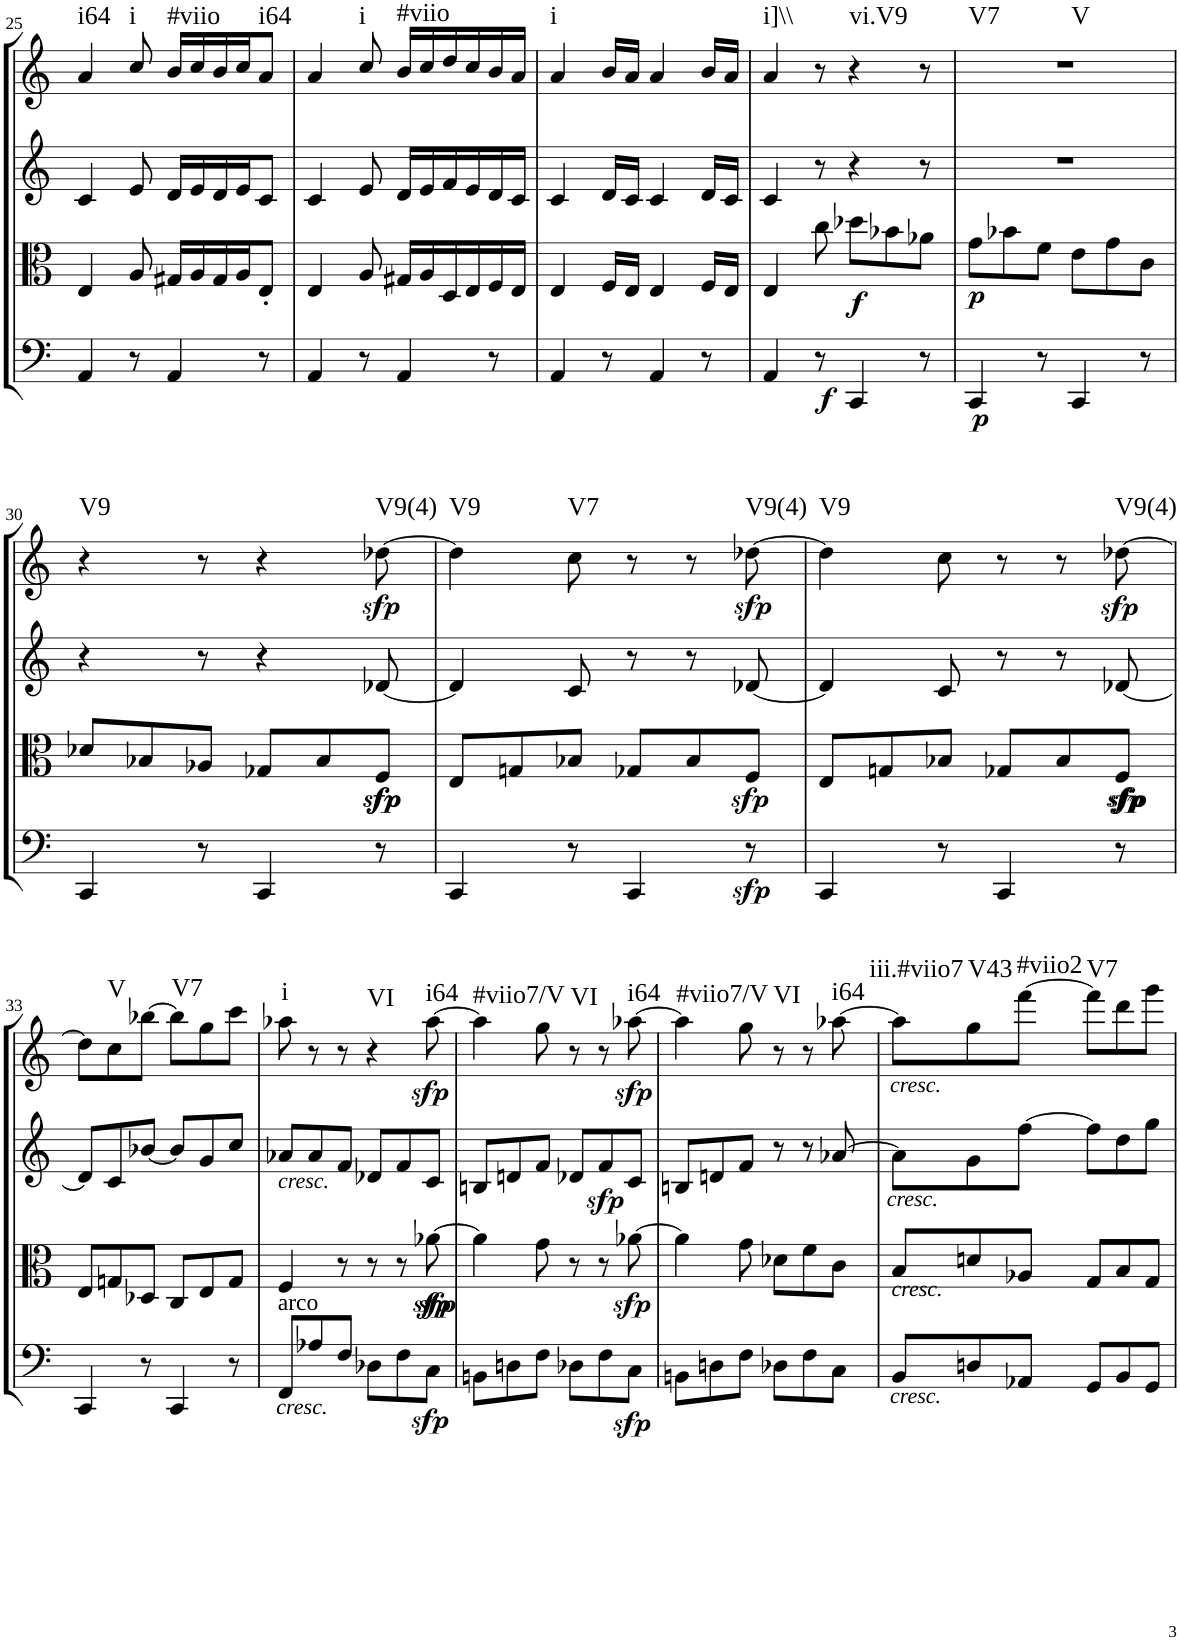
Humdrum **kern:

**kern	**dynam	**kern	**dynam	**kern	**dynam	**kern	**dynam	**harte
*part4	*part4	*part3	*part3	*part2	*part2	*part1	*part1	*part1
*staff4	*staff4	*staff3	*staff3	*staff2	*staff2	*staff1	*staff1	*
*I"Cello	*	*I"Viola	*	*I"2nd Violin	*	*I"1st Violin	*	*
*	*	*I'Vla	*	*I'Vln	*	*I'Vln	*	*
!!LO:PB:g=z
*clefF4	*	*clefC3	*	*clefG2	*	*clefG2	*	*
*k[]	*	*k[]	*	*k[]	*	*k[]	*	*
*M6/8	*	*M6/8	*	*M6/8	*	*M6/8	*	*
=25	=25	=25	=25	=25	=25	=25	=25	=25
!	!	!	!	!	!	!	!	!LO:H:kt=i64
4AA/	.	4E/	.	4c/	.	4a/	.	N
!	!	!	!	!	!	!	!	!LO:H:kt=i
8r	.	8A/	.	8e/	.	8cc/	.	N
!	!	!	!	!	!	!	!	!LO:H:kt=#viio
4AA/	.	16G#X/LL	.	16d/LL	.	16b/LL	.	N
.	.	16A/	.	16e/	.	16cc/	.	.
.	.	16G#/	.	16d/	.	16b/	.	.
.	.	16A/J	.	16e/J	.	16cc/J	.	.
!	!	!	!	!	!	!	!	!LO:H:kt=i64
8r	.	8E'/J	.	8c/J	.	8a/J	.	N
=26	=26	=26	=26	=26	=26	=26	=26	=26
4AA/	.	4E/	.	4c/	.	4a/	.	.
!	!	!	!	!	!	!	!	!LO:H:kt=i
8r	.	8A/	.	8e/	.	8cc/	.	N
!	!	!	!	!	!	!	!	!LO:H:kt=#viio
4AA/	.	16G#X/LL	.	16d/LL	.	16b/LL	.	N
.	.	16A/	.	16e/	.	16cc/	.	.
.	.	16D/	.	16f/	.	16dd/	.	.
.	.	16E/	.	16e/	.	16cc/	.	.
8r	.	16F/	.	16d/	.	16b/	.	.
.	.	16E/JJ	.	16c/JJ	.	16a/JJ	.	.
=27	=27	=27	=27	=27	=27	=27	=27	=27
!	!	!	!	!	!	!	!	!LO:H:kt=i
4AA/	.	4E/	.	4c/	.	4a/	.	N
8r	.	16F/LL	.	16d/LL	.	16b/LL	.	.
.	.	16E/JJ	.	16c/JJ	.	16a/JJ	.	.
4AA/	.	4E/	.	4c/	.	4a/	.	.
8r	.	16F/LL	.	16d/LL	.	16b/LL	.	.
.	.	16E/JJ	.	16c/JJ	.	16a/JJ	.	.
=28	=28	=28	=28	=28	=28	=28	=28	=28
!	!	!	!	!	!	!	!	!LO:H:kt=i]\\
4AA/	.	4E/	.	4c/	.	4a/	.	N
!	!LO:DY:b	!	!	!	!	!	!	!
8r	f	8cc\	.	8r	.	8r	.	.
!	!	!	!LO:DY:b	!	!	!	!	!LO:H:kt=vi.V9
4CC/	.	8dd-X\L	f	4r	.	4r	.	N
.	.	8b-X\	.	.	.	.	.	.
8r	.	8a-X\J	.	8r	.	8r	.	.
=29	=29	=29	=29	=29	=29	=29	=29	=29
!	!LO:DY:b	!	!LO:DY:b	!	!	!	!	!LO:H:n=1:kt=V7
!	!	!	!	!	!	!	!	!LO:H:n=2:kt=V
4CC/	p	8g\L	p	2.r	.	2.r	.	N N
.	.	8b-X\	.	.	.	.	.	.
8r	.	8f\J	.	.	.	.	.	.
4CC/	.	8e\L	.	.	.	.	.	.
.	.	8g\	.	.	.	.	.	.
8r	.	8c\J	.	.	.	.	.	.
!!LO:LB:g=z
=30	=30	=30	=30	=30	=30	=30	=30	=30
!	!	!	!	!	!	!	!	!LO:H:kt=V9
4CC/	.	8d-X/L	.	4r	.	4r	.	N
.	.	8B-X/	.	.	.	.	.	.
8r	.	8A-X/J	.	8r	.	8r	.	.
4CC/	.	8G-X/L	.	4r	.	4r	.	.
.	.	8B-/	.	.	.	.	.	.
!	!	!	!LO:DY:b	!	!	!	!	!
!	!	!	!LO:DY:n=1:b	!	!	!	!LO:DY:b	!LO:H:kt=V9(4)
8r	.	8F/J	sfp sfp	[8d-X/	.	[8dd-X\	sfp	N
=31	=31	=31	=31	=31	=31	=31	=31	=31
!	!	!	!	!	!	!	!	!LO:H:kt=V9
4CC/	.	8E/L	.	4d-/]	.	4dd-\]	.	N
.	.	8Gn/	.	.	.	.	.	.
!	!	!	!	!	!	!	!	!LO:H:kt=V7
8r	.	8B-X/J	.	8c/	.	8cc\	.	N
4CC/	.	8G-X/L	.	8r	.	8r	.	.
.	.	8B-/	.	8r	.	8r	.	.
!	!LO:DY:b	!	!LO:DY:b	!	!	!	!LO:DY:b	!LO:H:kt=V9(4)
8r	sfp	8F/J	sfp	[8d-X/	.	[8dd-X\	sfp	N
=32	=32	=32	=32	=32	=32	=32	=32	=32
!	!	!	!	!	!	!	!	!LO:H:kt=V9
4CC/	.	8E/L	.	4d-/]	.	4dd-\]	.	N
.	.	8Gn/	.	.	.	.	.	.
8r	.	8B-X/J	.	8c/	.	8cc\	.	.
4CC/	.	8G-X/L	.	8r	.	8r	.	.
.	.	8B-/	.	8r	.	8r	.	.
!	!	!	!LO:DY:b	!	!	!	!	!
!	!	!	!LO:DY:n=1:b	!	!	!	!LO:DY:b	!LO:H:kt=V9(4)
8r	.	8F/J	sfp sfp	[8d-X/	.	[8dd-X\	sfp	N
!!LO:LB:g=z
=33	=33	=33	=33	=33	=33	=33	=33	=33
4CC/	.	8E/L	.	8d-/L]	.	8dd-\L]	.	.
!	!	!	!	!	!	!	!	!LO:H:kt=V
.	.	8Gn/	.	8c/	.	8cc\	.	N
8r	.	8D-X/J	.	[8b-X/J	.	[8bb-X\J	.	.
!	!	!	!	!	!	!	!	!LO:H:kt=V7
4CC/	.	8C/L	.	8b-/L]	.	8bb-\L]	.	N
.	.	8E/	.	8g/	.	8gg\	.	.
8r	.	8G/J	.	8cc/J	.	8ccc\J	.	.
=34	=34	=34	=34	=34	=34	=34	=34	=34
!	!	!	!	!LO:TX:b:i:t=cresc.	!	!	!	!
!LO:TX:b:i:t=cresc.	!	!	!	!	!	!	!	!
!LO:TX:a:t=arco	!	!	!	!	!	!	!	!LO:H:kt=i
8FF/L	.	4F/	.	8a-X/L	.	8aa-X\	.	N
8A-X/	.	.	.	8a-/	.	8r	.	.
8F/J	.	8r	.	8f/J	.	8r	.	.
!	!	!	!	!	!	!	!	!LO:H:kt=VI
8D-X\L	.	8r	.	8d-X/L	.	4r	.	N
8F\	.	8r	.	8f/	.	.	.	.
!	!LO:DY:b	!	!LO:DY:b	!	!	!	!	!
!	!	!	!LO:DY:n=1:b	!	!	!	!LO:DY:b	!LO:H:kt=i64
8C\J	sfp	[8a-X\	sfp sfp	8c/J	.	[8aa-\	sfp	N
=35	=35	=35	=35	=35	=35	=35	=35	=35
!	!	!	!	!	!	!	!	!LO:H:kt=#viio7/V
8BBn\L	.	4a-\]	.	8Bn/L	.	4aa-\]	.	N
8Dn\	.	.	.	8dn/	.	.	.	.
8F\J	.	8g\	.	8f/J	.	8gg\	.	.
!	!	!	!	!	!	!	!	!LO:H:kt=VI
8D-X\L	.	8r	.	8d-X/L	.	8r	.	N
!	!	!	!	!	!LO:DY:b	!	!	!
8F\	.	8r	.	8f/	sfp	8r	.	.
!	!LO:DY:b	!	!LO:DY:b	!	!	!	!LO:DY:b	!LO:H:kt=i64
8C\J	sfp	[8a-X\	sfp	8c/J	.	[8aa-X\	sfp	N
=36	=36	=36	=36	=36	=36	=36	=36	=36
!	!	!	!	!	!	!	!	!LO:H:kt=#viio7/V
8BBn\L	.	4a-\]	.	8Bn/L	.	4aa-\]	.	N
8Dn\	.	.	.	8dn/	.	.	.	.
8F\J	.	8g\	.	8f/J	.	8gg\	.	.
!	!	!	!	!	!	!	!	!LO:H:kt=VI
8D-X\L	.	8d-X\L	.	8r	.	8r	.	N
8F\	.	8f\	.	8r	.	8r	.	.
!	!	!	!	!	!	!	!	!LO:H:kt=i64
8C\J	.	8c\J	.	[8a-X/	.	[8aa-X\	.	N
=37	=37	=37	=37	=37	=37	=37	=37	=37
!	!	!	!	!	!	!LO:TX:b:i:t=cresc.	!	!
!	!	!	!	!LO:TX:b:i:t=cresc.	!	!	!	!
!	!	!LO:TX:a:i:t=cresc.	!	!	!	!	!	!
!LO:TX:b:i:t=cresc.	!	!	!	!	!	!	!	!LO:H:kt=iii.#viio7
8BB/L	.	8B/L	.	8a-\L]	.	8aa-\L]	.	N
!	!	!	!	!	!	!	!	!LO:H:kt=V43
8Dn/	.	8dn/	.	8g\	.	8gg\	.	N
!	!	!	!	!	!	!	!	!LO:H:kt=#viio2
8AA-X/J	.	8A-X/J	.	[8ff\J	.	[8fff\J	.	N
!	!	!	!	!	!	!	!	!LO:H:kt=V7
8GG/L	.	8G/L	.	8ff\L]	.	8fff\L]	.	N
8BB/	.	8B/	.	8dd\	.	8ddd\	.	.
8GG/J	.	8G/J	.	8gg\J	.	8ggg\J	.	.
=	=	=	=	=	=	=	=	=
*-	*-	*-	*-	*-	*-	*-	*-	*-
